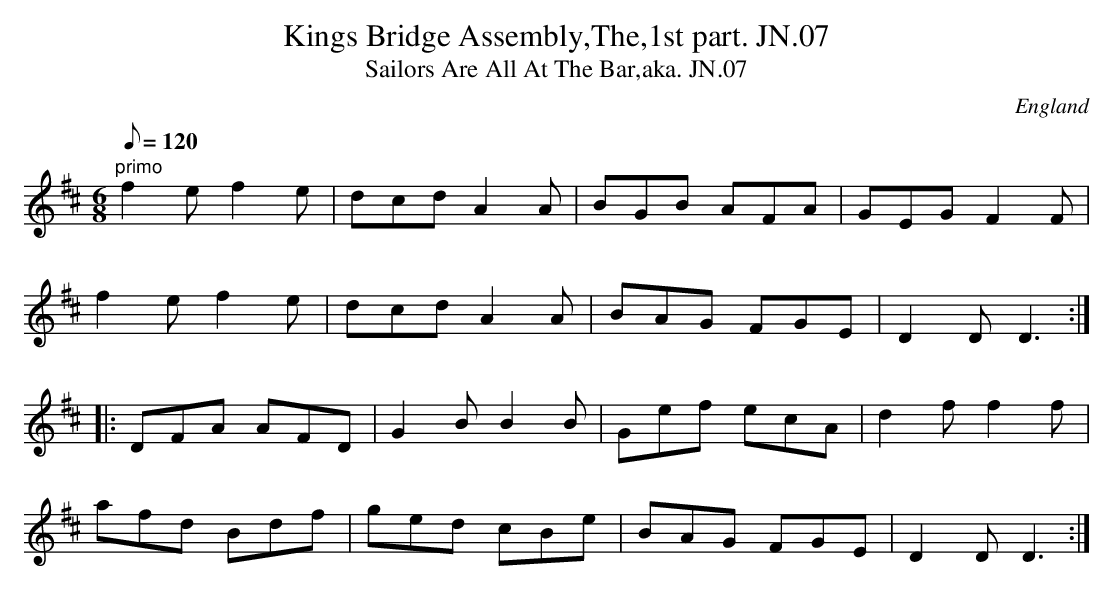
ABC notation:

X:1
T:Kings Bridge Assembly,The,1st part. JN.07
T:Sailors Are All At The Bar,aka. JN.07
M:6/8
L:1/8
Q:120
O:England
K:D
"primo"f2e f2e|dcd A2A|BGB AFA|GEG F2F|!
f2e f2e|dcd A2A|BAG FGE|D2D D3::!
DFA AFD|G2B B2B|Gef ecA|d2f f2f|!
afd Bdf|ged cBe|BAG FGE|D2D D3:|]
